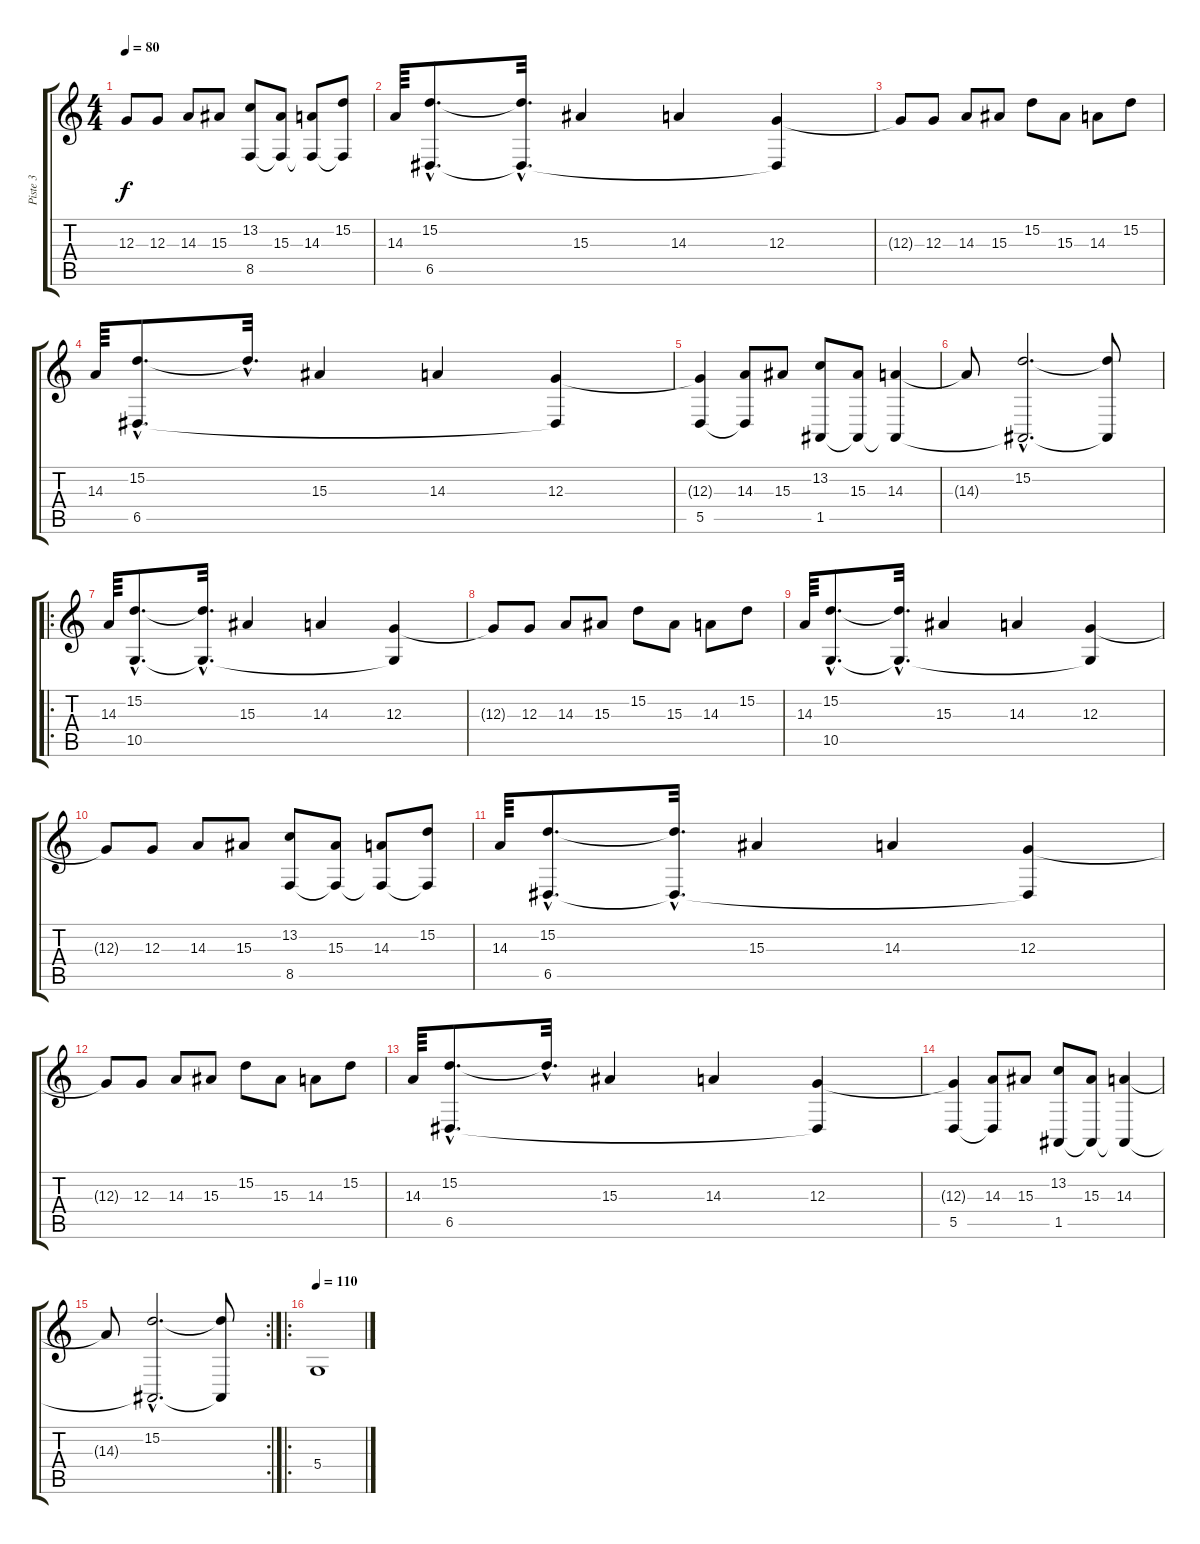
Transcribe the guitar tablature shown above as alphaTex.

\track ("Piste 3" "Piste 3") {instrument pad5bowed}
\staff {score tabs}
\tuning (E4 B3 G3 D3 A2 E2) {hide}
\ts (4 4)
\tempo 80
\clef g2
\ks c
12.3{t}.8{dy f} 12.3.8 14.3.8 15.3.8 (13.2 8.5).8 (15.3 8.5{t}).8 (14.3 8.5{t}).8 (15.2 8.5{t}).8 |
14.3.64{instrument brightacousticpiano} (15.2{hac} 6.5{hac}).8{d} (15.2{hac t} 6.5{hac t}).32{d} 15.3.4 14.3.4 (12.3 6.5{t}).4 |
12.3{t}.8 12.3.8 14.3.8 15.3.8 15.2.8 15.3.8 14.3.8 15.2.8 |
14.3.64{volume 16 instrument brightacousticpiano} (15.2{hac} 6.5{hac}).8{d} 15.2{hac t}.32{d} 15.3.4 14.3.4 (12.3 6.5{t}).4 |
(12.3{t} 5.5).4 (14.3 5.5{t}).8 15.3.8 (13.2 1.5).8 (15.3 1.5{t}).8 (14.3 1.5{t}).4 |
14.3{t}.8 (15.2{hac} 1.5{hac t}).2{d} (15.2{t} 1.5{t}).8 |
\ro
14.3.64{volume 16 instrument brightacousticpiano} (15.2{hac} 10.5{hac}).8{d} (15.2{hac t} 10.5{hac t}).32{d} 15.3.4 14.3.4 (12.3 10.5{t}).4 |
12.3{t}.8 12.3.8 14.3.8 15.3.8 15.2.8 15.3.8 14.3.8 15.2.8 |
14.3.64{instrument brightacousticpiano} (15.2{hac} 10.5{hac}).8{d} (15.2{hac t} 10.5{hac t}).32{d} 15.3.4 14.3.4 (12.3 10.5{t}).4 |
12.3{t}.8 12.3.8 14.3.8 15.3.8 (13.2 8.5).8 (15.3 8.5{t}).8 (14.3 8.5{t}).8 (15.2 8.5{t}).8 |
14.3.64{volume 16 instrument brightacousticpiano} (15.2{hac} 6.5{hac}).8{d} (15.2{hac t} 6.5{hac t}).32{d} 15.3.4 14.3.4 (12.3 6.5{t}).4 |
12.3{t}.8 12.3.8 14.3.8 15.3.8 15.2.8 15.3.8 14.3.8 15.2.8 |
14.3.64{volume 16 instrument brightacousticpiano} (15.2{hac} 6.5{hac}).8{d} 15.2{hac t}.32{d} 15.3.4 14.3.4 (12.3 6.5{t}).4 |
(12.3{t} 5.5).4 (14.3 5.5{t}).8 15.3.8 (13.2 1.5).8 (15.3 1.5{t}).8 (14.3 1.5{t}).4 |
\rc 2
14.3{t}.8 (15.2{hac} 1.5{hac t}).2{d} (15.2{t} 1.5{t}).8 |
\ro
\tempo 110
5.4.1{volume 12 instrument reedorgan}
